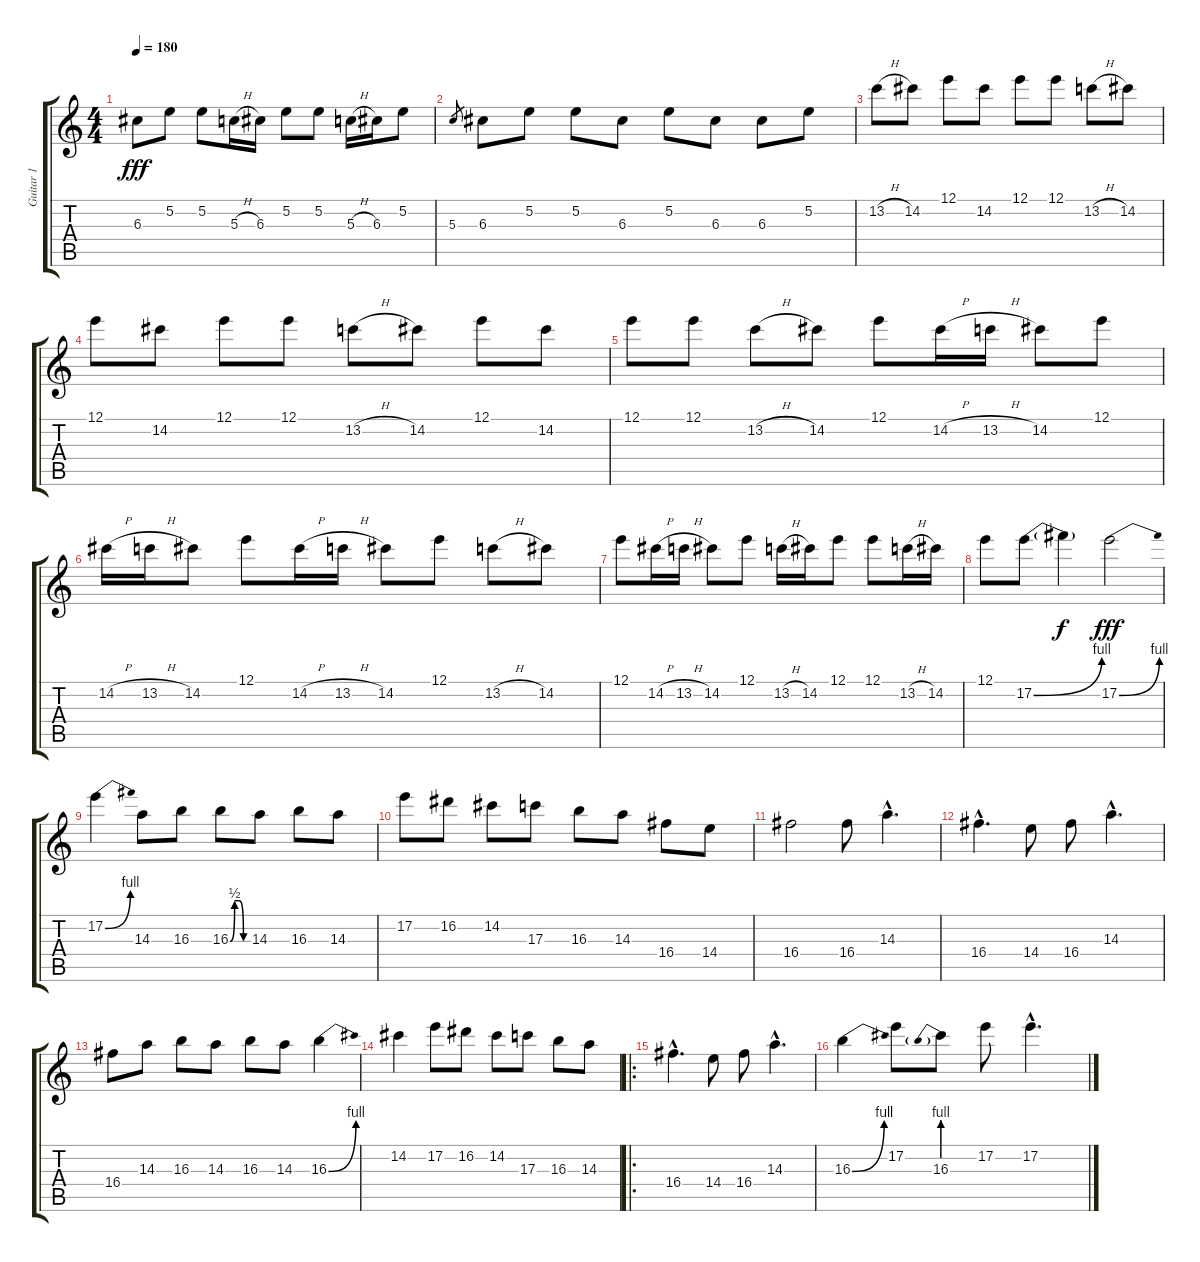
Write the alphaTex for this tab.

\track ("Guitar 1" "Guitar 1") {instrument distortionguitar}
\staff {score tabs}
\tuning (E4 B3 G3 D3 A2 E2) {hide}
\ts (4 4)
\tempo 180
\clef g2
\ks c
6.3.8{dy fff} 5.2.8 5.2.8 5.3{h}.16 6.3.16 5.2.8 5.2.8 5.3{h}.16 6.3.16 5.2.8 |
5.3.8{gr} 6.3.8 5.2.8 5.2.8 6.3.8 5.2.8 6.3.8 6.3.8 5.2.8 |
13.2{h}.8 14.2.8 12.1.8 14.2.8 12.1.8 12.1.8 13.2{h}.8 14.2.8 |
12.1.8 14.2.8 12.1.8 12.1.8 13.2{h}.8 14.2.8 12.1.8 14.2.8 |
12.1.8 12.1.8 13.2{h}.8 14.2.8 12.1.8 14.2{h}.16 13.2{h}.16 14.2.8 12.1.8 |
14.2{h}.16 13.2{h}.16 14.2.8 12.1.8 14.2{h}.16 13.2{h}.16 14.2.8 12.1.8 13.2{h}.8 14.2.8 |
12.1.8 14.2{h}.16 13.2{h}.16 14.2.8 12.1.8 13.2{h}.16 14.2.16 12.1.8 12.1.8 13.2{h}.16 14.2.16 |
12.1.8 17.2{be (bend 0 0 60 4)}.8 17.2{t}.4{dy f} 17.2{be (bend 0 0 60 4)}.2{dy fff} |
17.2{be (bend 0 0 60 4)}.4 14.3.8 16.3.8 16.3{be (custom 0 0 15 2 30 2 45 0 60 0)}.8 14.3.8 16.3.8 14.3.8 |
17.2.8 16.2.8 14.2.8 17.3.8 16.3.8 14.3.8 16.4.8 14.4.8 |
16.4.2 16.4.8 14.3{hac}.4{d} |
16.4{hac}.4{d} 14.4.8 16.4.8 14.3{hac}.4{d} |
16.4.8 14.3.8 16.3.8 14.3.8 16.3.8 14.3.8 16.3{be (bend 0 0 60 4)}.4 |
14.2.4 17.2.8 16.2.8 14.2.8 17.3.8 16.3.8 14.3.8 |
\ro
16.4{hac}.4{d} 14.4.8 16.4.8 14.3{hac}.4{d} |
16.3{be (bend 0 0 60 4)}.4 17.2.8 16.3{be (prebend 0 4 60 4)}.8 17.2.8 17.2{hac}.4{d}
